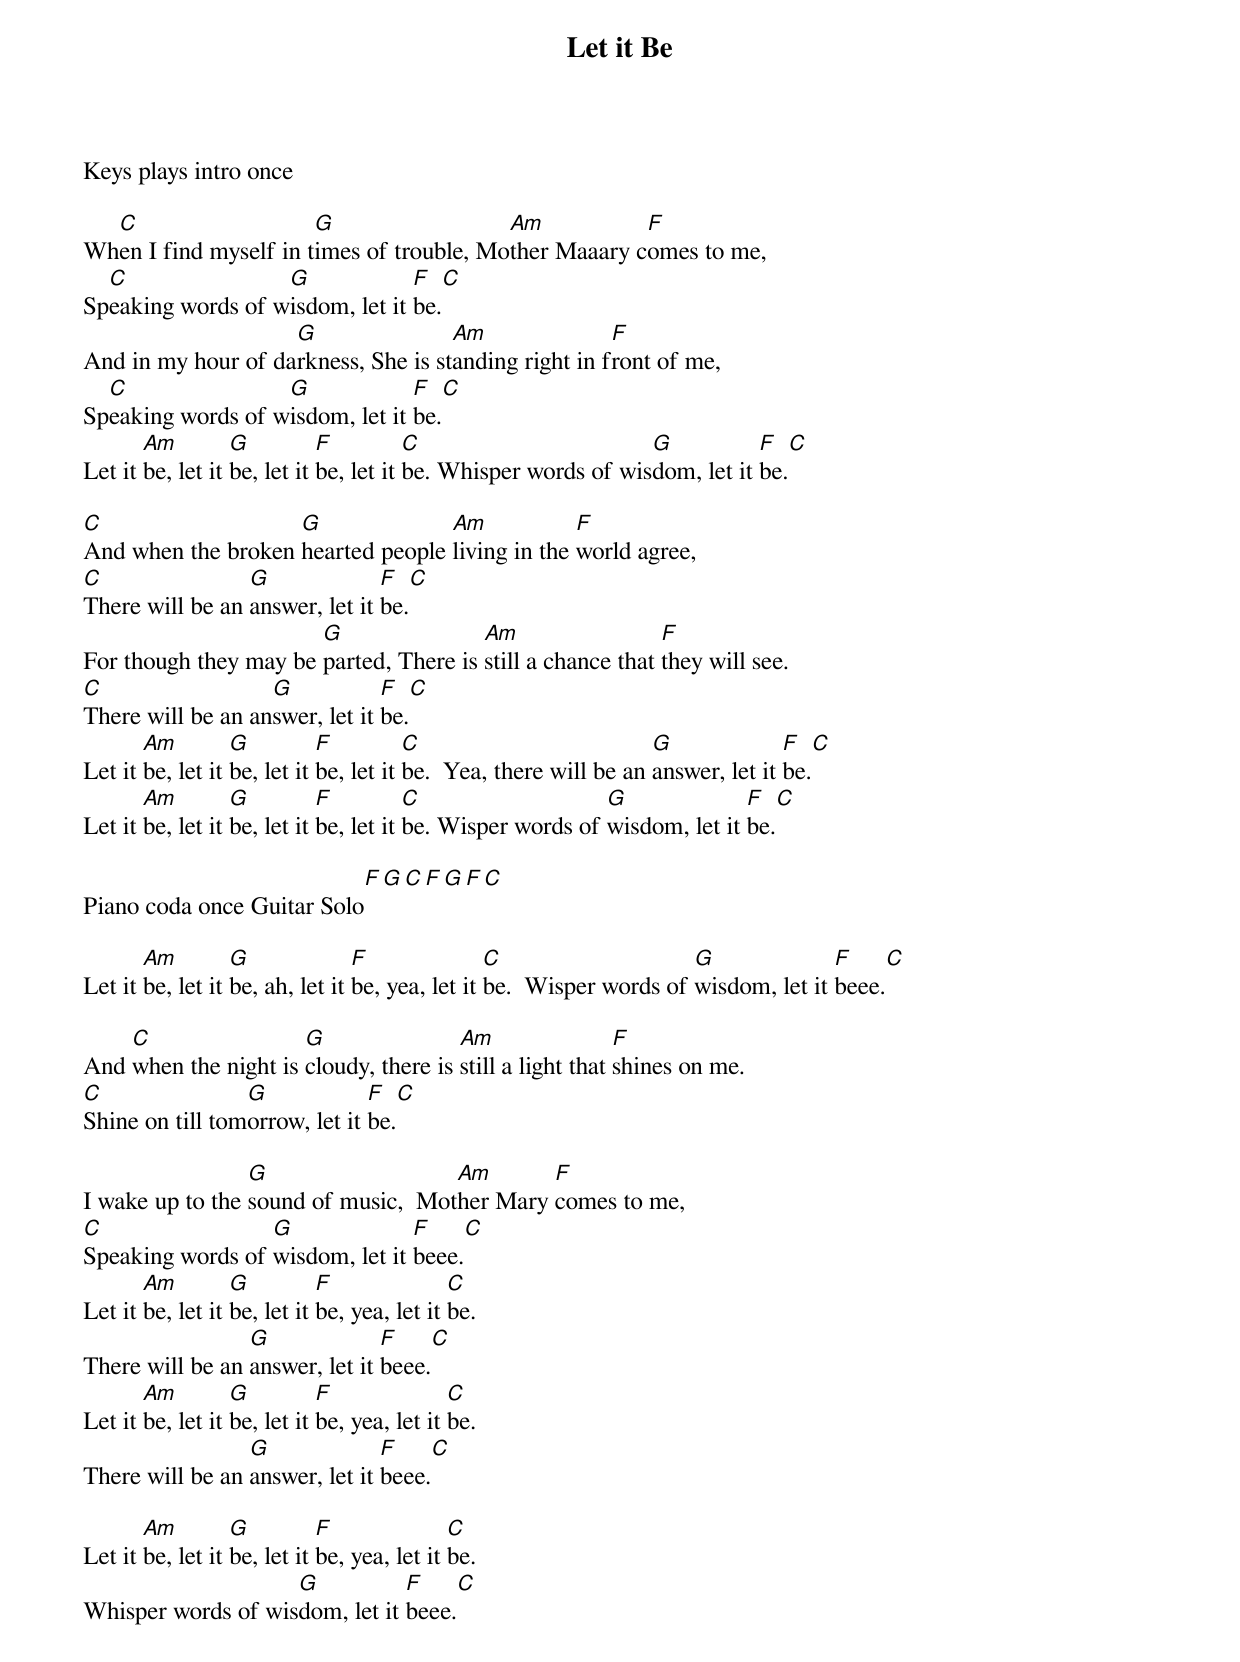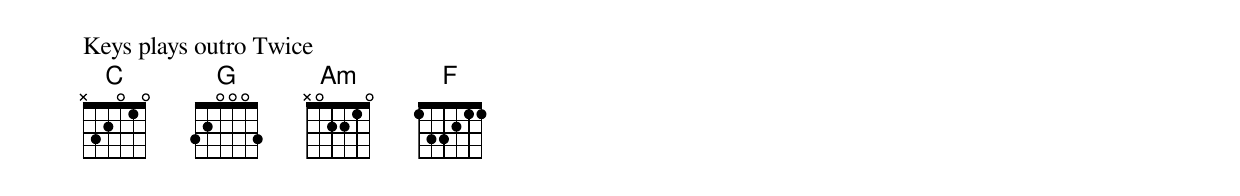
{title:Let it Be}
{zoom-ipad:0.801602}
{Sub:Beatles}
Keys plays intro once

Wh[C]en I find myself in t[G]imes of trouble, Mo[Am]ther Maaary c[F]omes to me,
Sp[C]eaking words of w[G]isdom, let it [F]be.[C]
And in my hour of da[G]rkness, She is st[Am]anding right in f[F]ront of me,
Sp[C]eaking words of w[G]isdom, let it [F]be.[C]
Let it [Am]be, let it [G]be, let it [F]be, let it [C]be. Whisper words of wis[G]dom, let it [F]be.[C]

[C]And when the broken [G]hearted people [Am]living in the [F]world agree,
[C]There will be an [G]answer, let it [F]be.[C]
For though they may be [G]parted, There is [Am]still a chance that [F]they will see.
[C]There will be an an[G]swer, let it [F]be.[C]
Let it [Am]be, let it [G]be, let it [F]be, let it [C]be.  Yea, there will be an [G]answer, let it [F]be.[C]
Let it [Am]be, let it [G]be, let it [F]be, let it [C]be. Wisper words of [G]wisdom, let it [F]be.[C]

Piano coda once Guitar Solo[F][G][C][F][G][F][C]

Let it [Am]be, let it [G]be, ah, let it [F]be, yea, let it [C]be.  Wisper words of [G]wisdom, let it [F]beee.[C]

And [C]when the night is [G]cloudy, there is [Am]still a light that [F]shines on me.
[C]Shine on till tom[G]orrow, let it [F]be.[C]

I wake up to the [G]sound of music,  Mot[Am]her Mary [F]comes to me,
[C]Speaking words of [G]wisdom, let it [F]beee.[C]
Let it [Am]be, let it [G]be, let it [F]be, yea, let it [C]be.
There will be an [G]answer, let it [F]beee.[C]
Let it [Am]be, let it [G]be, let it [F]be, yea, let it [C]be.
There will be an [G]answer, let it [F]beee.[C]

Let it [Am]be, let it [G]be, let it [F]be, yea, let it [C]be.
Whisper words of wis[G]dom, let it [F]beee.[C]

Keys plays outro Twice
